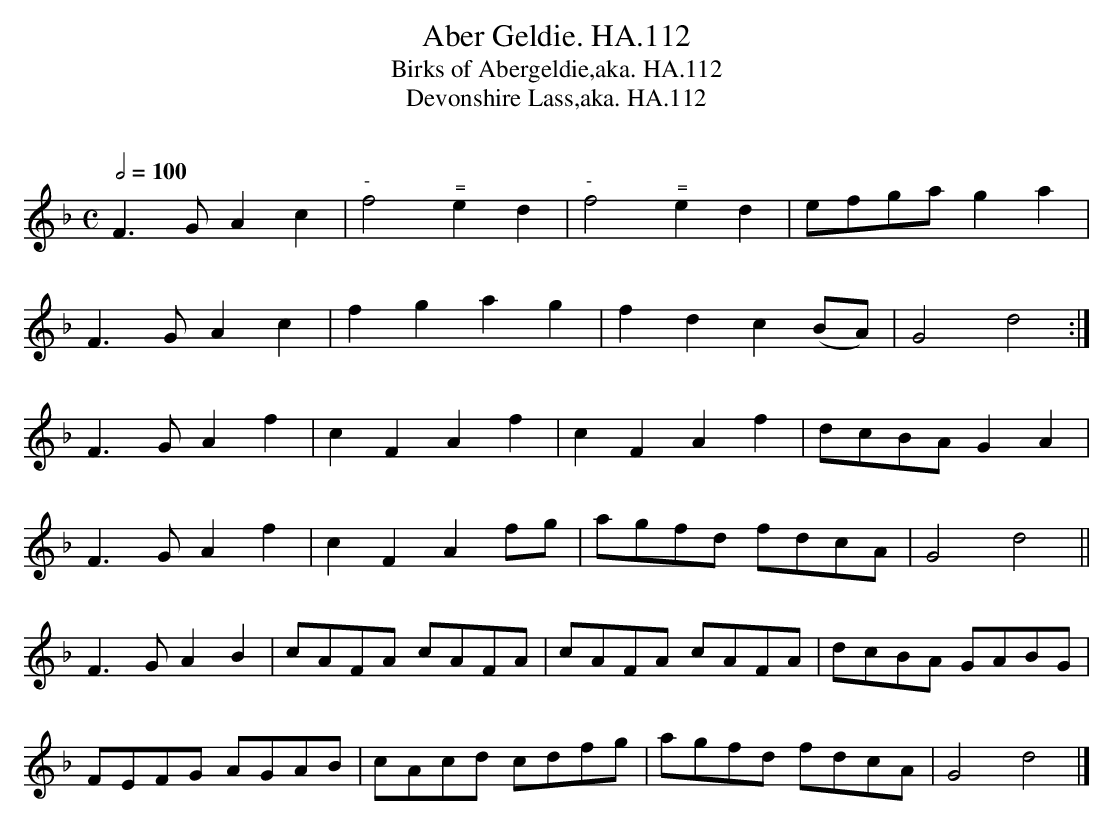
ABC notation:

X:1
T:Aber Geldie. HA.112
T:Birks of Abergeldie,aka. HA.112
T:Devonshire Lass,aka. HA.112
M:C
L:1/8
Q:1/2=100
O:
K:F
F3G A2c2|"^-"f4"^="e2d2|"^-"f4"^="e2d2|efga g2a2|
F3G A2c2|f2g2 a2g2|f2d2c2(BA)|G4d4:|
F3G A2f2|c2F2 A2f2|c2F2 A2f2|dcBA G2A2|
F3G A2f2|c2F2 A2fg|agfd fdcA|G4 d4||
F3G A2B2|cAFA cAFA|cAFA cAFA|dcBA GABG|
FEFG AGAB|cAcd cdfg|agfd fdcA|G4d4|]
